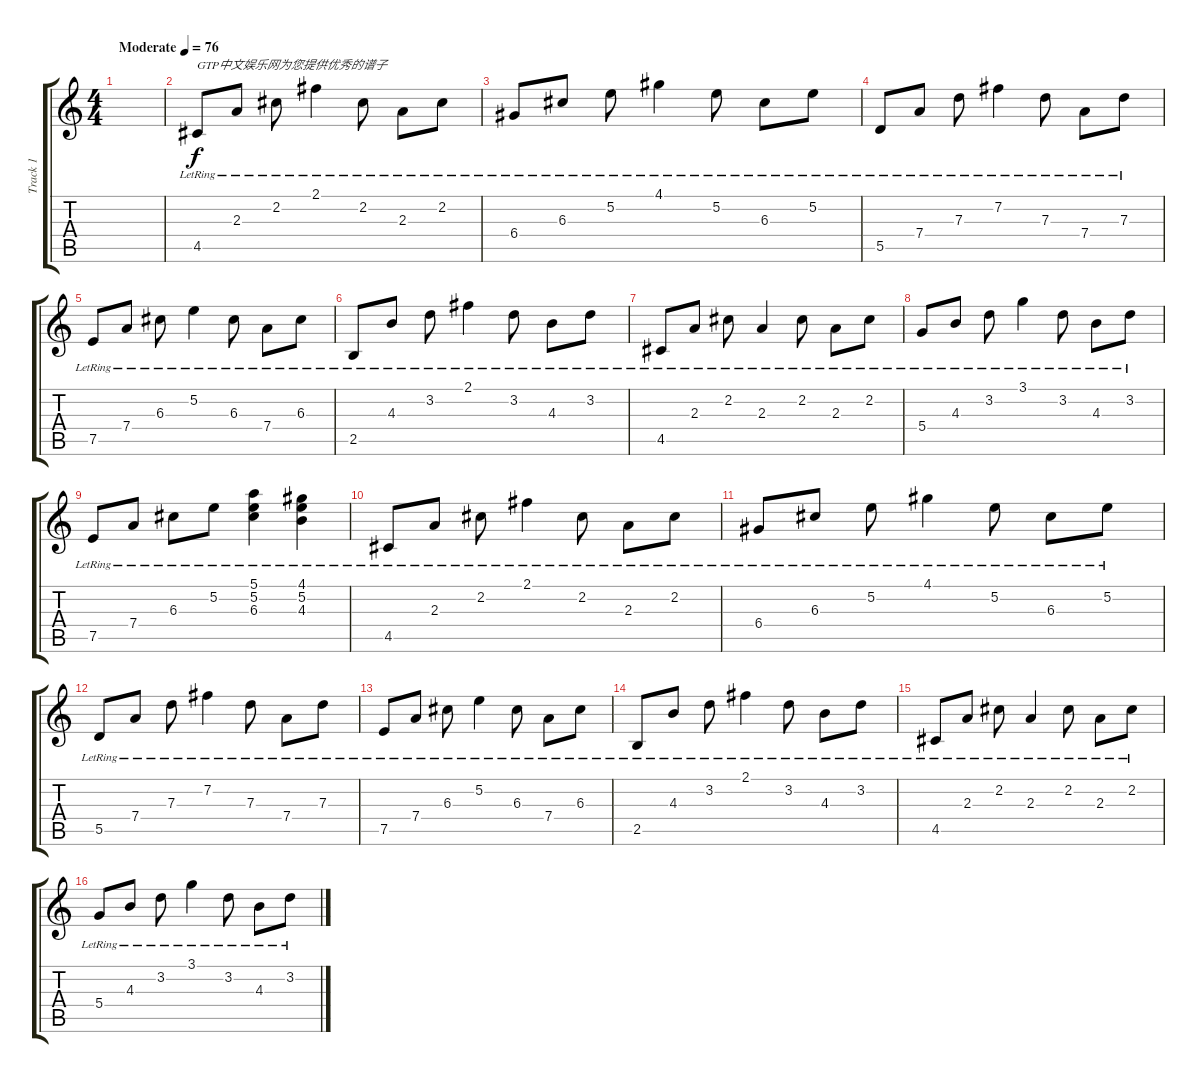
\track ("Track 1" "Track 1") {instrument acousticguitarsteel}
\staff {score tabs}
\tuning (E4 B3 G3 D3 A2 E2) {hide}
\ts (4 4)
\tempo (76 "Moderate")
\clef g2
\ks c
|
4.5{lr}.8{txt "GTP中文娱乐网为您提供优秀的谱子"} 2.3{lr}.8 2.2{lr}.8 2.1{lr}.4 2.2{lr}.8 2.3{lr}.8 2.2{lr}.8 |
6.4{lr}.8 6.3{lr}.8 5.2{lr}.8 4.1{lr}.4 5.2{lr}.8 6.3{lr}.8 5.2{lr}.8 |
5.5{lr}.8 7.4{lr}.8 7.3{lr}.8 7.2{lr}.4 7.3{lr}.8 7.4{lr}.8 7.3{lr}.8 |
7.5{lr}.8 7.4{lr}.8 6.3{lr}.8 5.2{lr}.4 6.3{lr}.8 7.4{lr}.8 6.3{lr}.8 |
2.5{lr}.8 4.3{lr}.8 3.2{lr}.8 2.1{lr}.4 3.2{lr}.8 4.3{lr}.8 3.2{lr}.8 |
4.5{lr}.8 2.3{lr}.8 2.2{lr}.8 2.3{lr}.4 2.2{lr}.8 2.3{lr}.8 2.2{lr}.8 |
5.4{lr}.8 4.3{lr}.8 3.2{lr}.8 3.1{lr}.4 3.2{lr}.8 4.3{lr}.8 3.2{lr}.8 |
7.5{lr}.8 7.4{lr}.8 6.3{lr}.8 5.2{lr}.8 (5.1{lr} 5.2 6.3{lr}).4 (4.1{lr} 5.2 4.3).4 |
4.5{lr}.8 2.3{lr}.8 2.2{lr}.8 2.1{lr}.4 2.2{lr}.8 2.3{lr}.8 2.2{lr}.8 |
6.4{lr}.8 6.3{lr}.8 5.2{lr}.8 4.1{lr}.4 5.2{lr}.8 6.3{lr}.8 5.2{lr}.8 |
5.5{lr}.8 7.4{lr}.8 7.3{lr}.8 7.2{lr}.4 7.3{lr}.8 7.4{lr}.8 7.3{lr}.8 |
7.5{lr}.8 7.4{lr}.8 6.3{lr}.8 5.2{lr}.4 6.3{lr}.8 7.4{lr}.8 6.3{lr}.8 |
2.5{lr}.8 4.3{lr}.8 3.2{lr}.8 2.1{lr}.4 3.2{lr}.8 4.3{lr}.8 3.2{lr}.8 |
4.5{lr}.8 2.3{lr}.8 2.2{lr}.8 2.3{lr}.4 2.2{lr}.8 2.3{lr}.8 2.2{lr}.8 |
5.4{lr}.8 4.3{lr}.8 3.2{lr}.8 3.1{lr}.4 3.2{lr}.8 4.3{lr}.8 3.2{lr}.8
